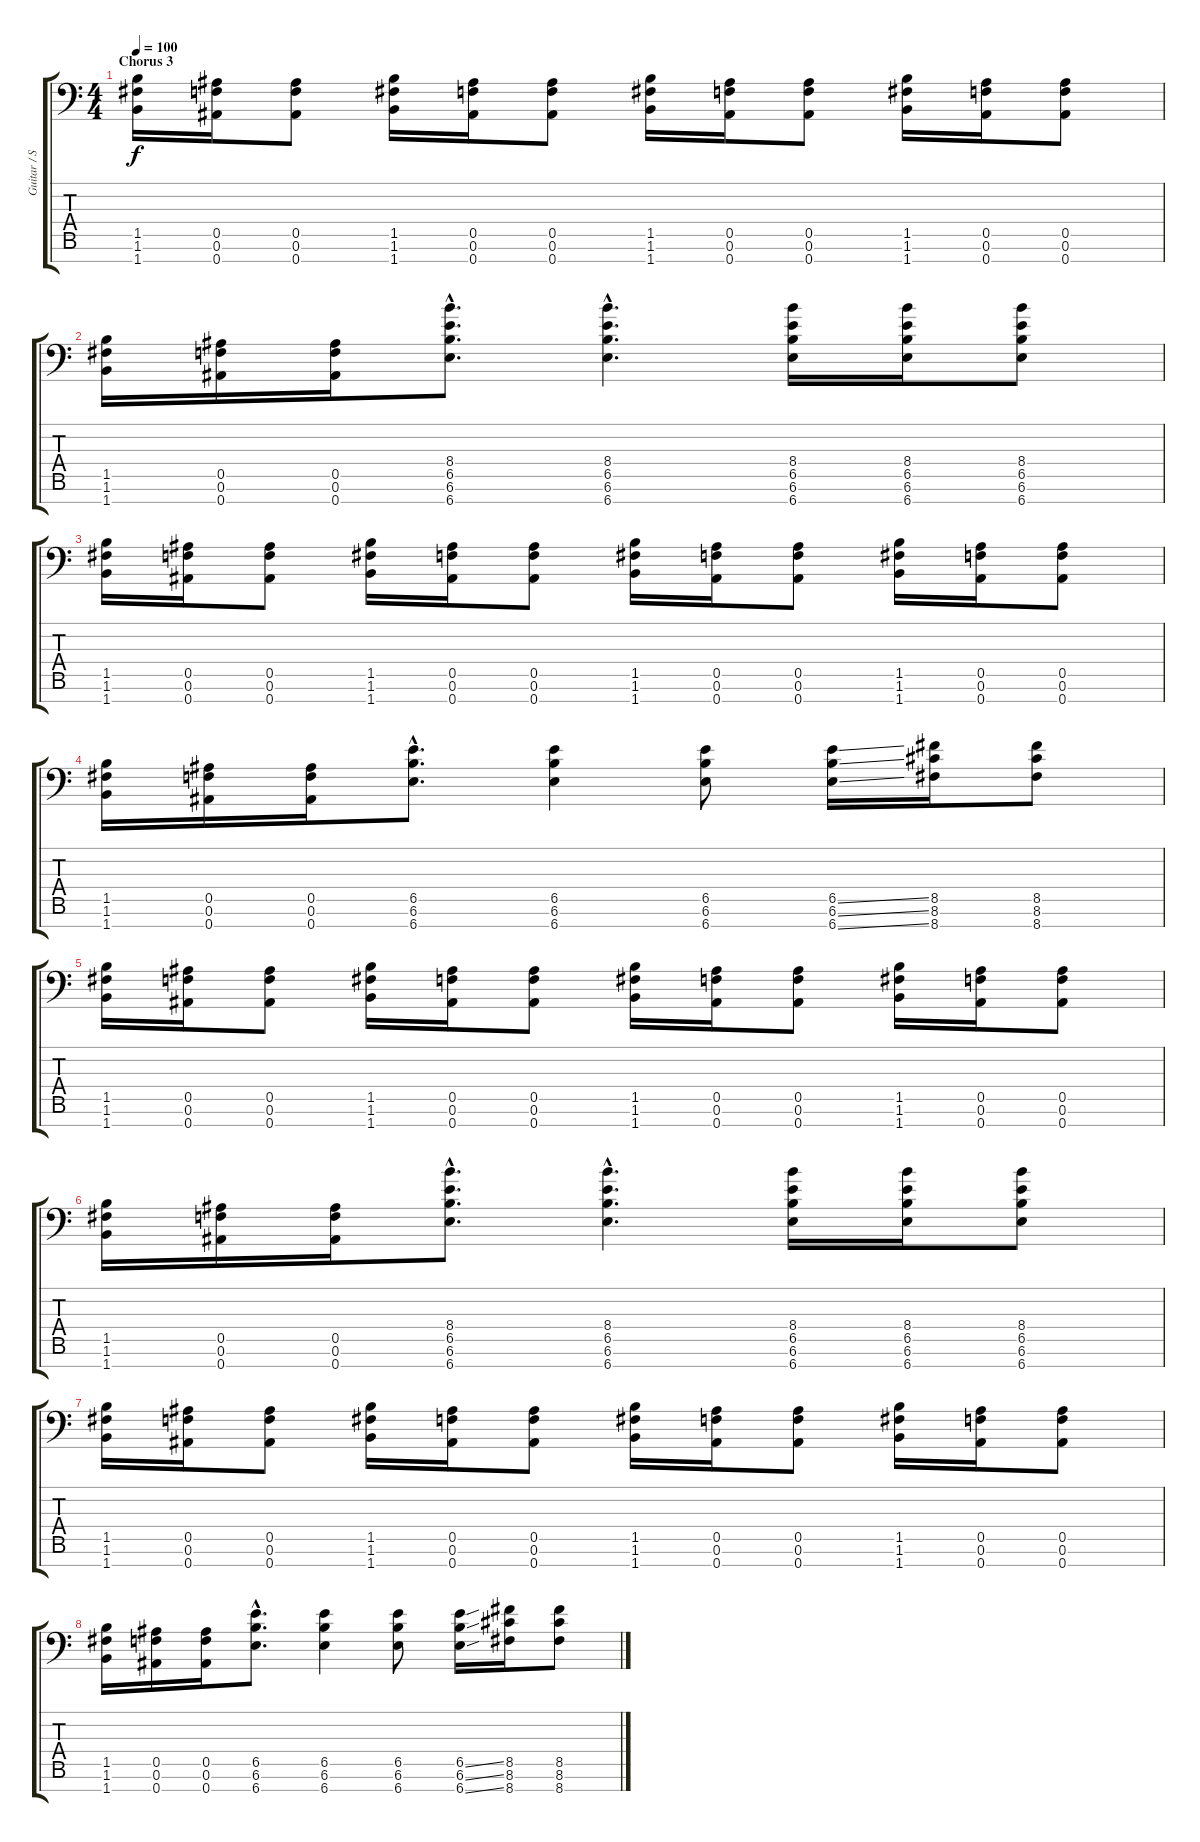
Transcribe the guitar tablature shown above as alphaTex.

\track ("Guitar / Stephen Carpenter" "Guitar / S") {instrument overdrivenguitar}
\staff {score tabs}
\tuning (F4 C4 Ab3 Eb3 Bb2 F2 Bb1) {hide}
\ts (4 4)
\section ("" "Chorus 3")
\tempo 100
\clef f4
\ks c
(1.5 1.6 1.7).16{dy f volume 13 instrument overdrivenguitar} (0.5 0.6 0.7).16 (0.5 0.6 0.7).8 (1.5 1.6 1.7).16 (0.5 0.6 0.7).16 (0.5 0.6 0.7).8 (1.5 1.6 1.7).16 (0.5 0.6 0.7).16 (0.5 0.6 0.7).8 (1.5 1.6 1.7).16 (0.5 0.6 0.7).16 (0.5 0.6 0.7).8 |
(1.5 1.6 1.7).16 (0.5 0.6 0.7).16 (0.5 0.6 0.7).16 (8.4{hac} 6.5{hac} 6.6{hac} 6.7{hac}).8{d} (8.4{hac} 6.5{hac} 6.6{hac} 6.7{hac}).4{d} (8.4 6.5 6.6 6.7).16 (8.4 6.5 6.6 6.7).16 (8.4 6.5 6.6 6.7).8 |
(1.5 1.6 1.7).16{volume 13 instrument overdrivenguitar} (0.5 0.6 0.7).16 (0.5 0.6 0.7).8 (1.5 1.6 1.7).16 (0.5 0.6 0.7).16 (0.5 0.6 0.7).8 (1.5 1.6 1.7).16 (0.5 0.6 0.7).16 (0.5 0.6 0.7).8 (1.5 1.6 1.7).16 (0.5 0.6 0.7).16 (0.5 0.6 0.7).8 |
(1.5 1.6 1.7).16 (0.5 0.6 0.7).16 (0.5 0.6 0.7).16 (6.5{hac} 6.6{hac} 6.7{hac}).8{d} (6.5 6.6 6.7).4 (6.5 6.6 6.7).8 (6.5{ss} 6.6{ss} 6.7{ss}).16 (8.5 8.6 8.7).16 (8.5 8.6 8.7).8 |
(1.5 1.6 1.7).16{volume 13 instrument overdrivenguitar} (0.5 0.6 0.7).16 (0.5 0.6 0.7).8 (1.5 1.6 1.7).16 (0.5 0.6 0.7).16 (0.5 0.6 0.7).8 (1.5 1.6 1.7).16 (0.5 0.6 0.7).16 (0.5 0.6 0.7).8 (1.5 1.6 1.7).16 (0.5 0.6 0.7).16 (0.5 0.6 0.7).8 |
(1.5 1.6 1.7).16 (0.5 0.6 0.7).16 (0.5 0.6 0.7).16 (8.4{hac} 6.5{hac} 6.6{hac} 6.7{hac}).8{d} (8.4{hac} 6.5{hac} 6.6{hac} 6.7{hac}).4{d} (8.4 6.5 6.6 6.7).16 (8.4 6.5 6.6 6.7).16 (8.4 6.5 6.6 6.7).8 |
(1.5 1.6 1.7).16{volume 13 instrument overdrivenguitar} (0.5 0.6 0.7).16 (0.5 0.6 0.7).8 (1.5 1.6 1.7).16 (0.5 0.6 0.7).16 (0.5 0.6 0.7).8 (1.5 1.6 1.7).16 (0.5 0.6 0.7).16 (0.5 0.6 0.7).8 (1.5 1.6 1.7).16 (0.5 0.6 0.7).16 (0.5 0.6 0.7).8 |
(1.5 1.6 1.7).16 (0.5 0.6 0.7).16 (0.5 0.6 0.7).16 (6.5{hac} 6.6{hac} 6.7{hac}).8{d} (6.5 6.6 6.7).4 (6.5 6.6 6.7).8 (6.5{ss} 6.6{ss} 6.7{ss}).16 (8.5 8.6 8.7).16 (8.5 8.6 8.7).8
